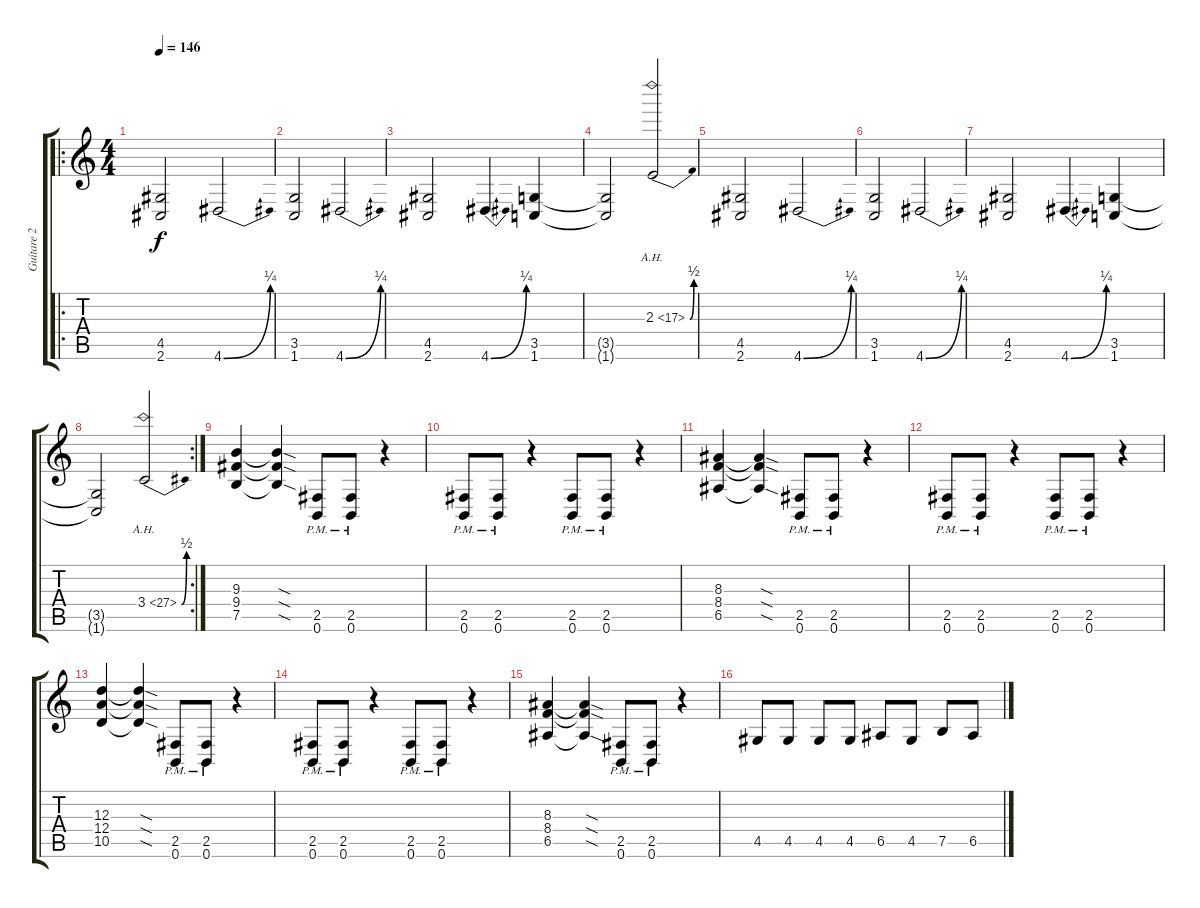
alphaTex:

\track ("Guitare 2" "Guitare 2") {instrument distortionguitar}
\staff {score tabs}
\tuning (B3 Gb3 D3 A2 E2 B1) {hide}
\ro
\ts (4 4)
\tempo 146
\clef g2
\ks c
(4.5 2.6).2{dy f} 4.6{be (bend 0 0 60 1)}.2 |
(3.5 1.6).2 4.6{be (bend 0 0 60 1)}.2 |
(4.5 2.6).2 4.6{be (bend 0 0 60 1)}.4 (3.5 1.6).4 |
(3.5{t} 1.6{t}).2 2.3{be (bend 0 0 60 2) ah 15}.2 |
(4.5 2.6).2 4.6{be (bend 0 0 60 1)}.2 |
(3.5 1.6).2 4.6{be (bend 0 0 60 1)}.2 |
(4.5 2.6).2 4.6{be (bend 0 0 60 1)}.4 (3.5 1.6).4 |
\rc 2
(3.5{t} 1.6{t}).2 3.4{be (bend 0 0 60 2) ah 24}.2 |
(9.3 9.4 7.5).4 (9.3{sod t} 9.4{sod t} 7.5{sod t}).4 (2.5{pm} 0.6{pm}).8 (2.5{pm} 0.6{pm}).8 r.4 |
(2.5{pm} 0.6{pm}).8 (2.5{pm} 0.6{pm}).8 r.4 (2.5{pm} 0.6{pm}).8 (2.5{pm} 0.6{pm}).8 r.4 |
(8.3 8.4 6.5).4 (8.3{sod t} 8.4{sod t} 6.5{sod t}).4 (2.5{pm} 0.6{pm}).8 (2.5{pm} 0.6{pm}).8 r.4 |
(2.5{pm} 0.6{pm}).8 (2.5{pm} 0.6{pm}).8 r.4 (2.5{pm} 0.6{pm}).8 (2.5{pm} 0.6{pm}).8 r.4 |
(12.3 12.4 10.5).4 (12.3{sod t} 12.4{sod t} 10.5{sod t}).4 (2.5{pm} 0.6{pm}).8 (2.5{pm} 0.6{pm}).8 r.4 |
(2.5{pm} 0.6{pm}).8 (2.5{pm} 0.6{pm}).8 r.4 (2.5{pm} 0.6{pm}).8 (2.5{pm} 0.6{pm}).8 r.4 |
(8.3 8.4 6.5).4 (8.3{sod t} 8.4{sod t} 6.5{sod t}).4 (2.5{pm} 0.6{pm}).8 (2.5{pm} 0.6{pm}).8 r.4 |
4.5.8 4.5.8 4.5.8 4.5.8 6.5.8 4.5.8 7.5.8 6.5.8
